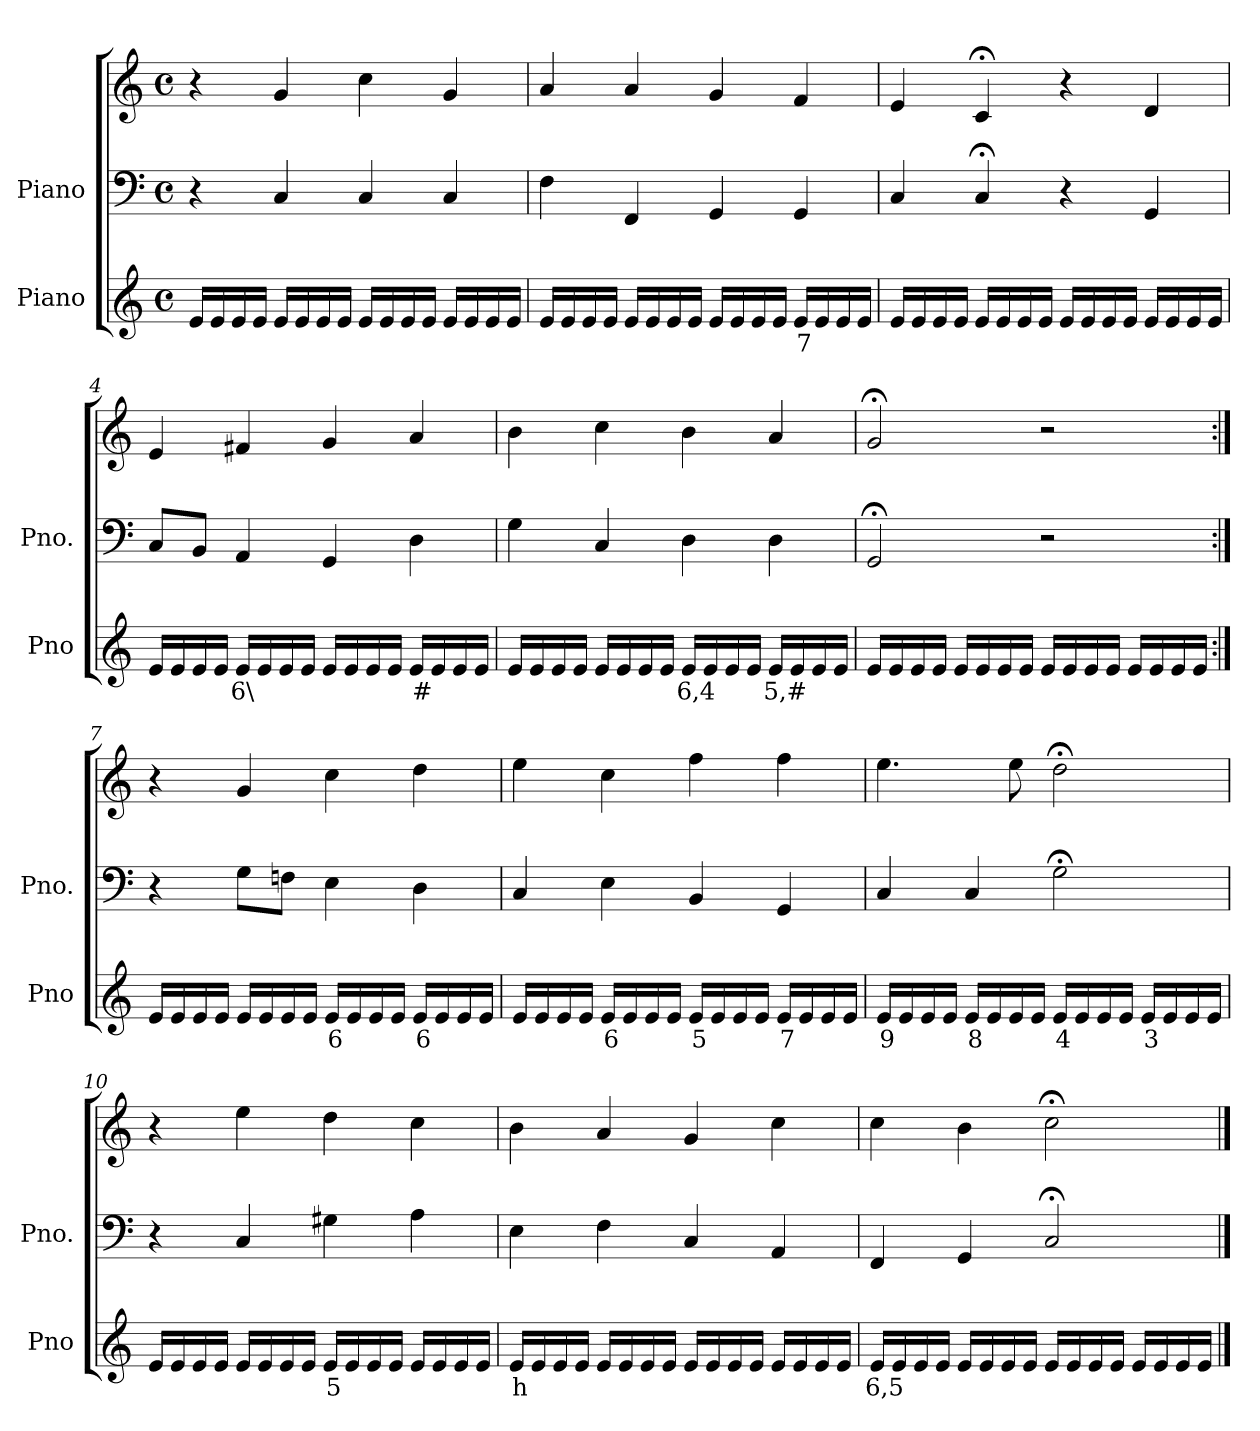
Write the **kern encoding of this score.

**kern	**text	**kern	**kern
*part2	*part2	*part1	*part1
*staff3	*staff3	*staff2	*staff1
*I"Piano	*	*I"Piano	*
*I'Pno	*	*I'Pno.	*
*clefG2	*	*clefF4	*clefG2
*k[]	*	*k[]	*k[]
*M4/4	*	*M4/4	*M4/4
*met(c)	*	*met(c)	*met(c)
=1	=1	=1	=1
16e/LL	.	4r	4r
16e/	.	.	.
16e/	.	.	.
16e/JJ	.	.	.
16e/LL	.	4C/	4g/
16e/	.	.	.
16e/	.	.	.
16e/JJ	.	.	.
16e/LL	.	4C/	4cc\
16e/	.	.	.
16e/	.	.	.
16e/JJ	.	.	.
16e/LL	.	4C/	4g/
16e/	.	.	.
16e/	.	.	.
16e/JJ	.	.	.
=2	=2	=2	=2
16e/LL	.	4F\	4a/
16e/	.	.	.
16e/	.	.	.
16e/JJ	.	.	.
16e/LL	.	4FF/	4a/
16e/	.	.	.
16e/	.	.	.
16e/JJ	.	.	.
16e/LL	.	4GG/	4g/
16e/	.	.	.
16e/	.	.	.
16e/JJ	.	.	.
!	!LO:LY:b	!	!
16e/LL	7	4GG/	4f/
16e/	.	.	.
16e/	.	.	.
16e/JJ	.	.	.
=3	=3	=3	=3
16e/LL	.	4C/	4e/
16e/	.	.	.
16e/	.	.	.
16e/JJ	.	.	.
16e/LL	.	4C;</	4c;</
16e/	.	.	.
16e/	.	.	.
16e/JJ	.	.	.
16e/LL	.	4r	4r
16e/	.	.	.
16e/	.	.	.
16e/JJ	.	.	.
16e/LL	.	4GG/	4d/
16e/	.	.	.
16e/	.	.	.
16e/JJ	.	.	.
=4	=4	=4	=4
16e/LL	.	8C/L	4e/
16e/	.	.	.
!	!LO:LY:b	!	!
16e/	_	8BB/J	.
16e/JJ	.	.	.
!	!LO:LY:b	!	!
16e/LL	6\	4AA/	4f#X/
16e/	.	.	.
16e/	.	.	.
16e/JJ	.	.	.
16e/LL	.	4GG/	4g/
16e/	.	.	.
16e/	.	.	.
16e/JJ	.	.	.
!	!LO:LY:b	!	!
16e/LL	#	4D\	4a/
16e/	.	.	.
16e/	.	.	.
16e/JJ	.	.	.
=5	=5	=5	=5
16e/LL	.	4G\	4b\
16e/	.	.	.
16e/	.	.	.
16e/JJ	.	.	.
16e/LL	.	4C/	4cc\
16e/	.	.	.
16e/	.	.	.
16e/JJ	.	.	.
!	!LO:LY:b	!	!
16e/LL	6,4	4D\	4b\
16e/	.	.	.
16e/	.	.	.
16e/JJ	.	.	.
!	!LO:LY:b	!	!
16e/LL	5,#	4D\	4a/
16e/	.	.	.
16e/	.	.	.
16e/JJ	.	.	.
=6	=6	=6	=6
16e/LL	.	2GG;</	2g;</
16e/	.	.	.
16e/	.	.	.
16e/JJ	.	.	.
16e/LL	.	.	.
16e/	.	.	.
16e/	.	.	.
16e/JJ	.	.	.
16e/LL	.	2r	2r
16e/	.	.	.
16e/	.	.	.
16e/JJ	.	.	.
16e/LL	.	.	.
16e/	.	.	.
16e/	.	.	.
16e/JJ	.	.	.
=7:|!	=7:|!	=7:|!	=7:|!
16e/LL	.	4r	4r
16e/	.	.	.
16e/	.	.	.
16e/JJ	.	.	.
16e/LL	.	8G\L	4g/
16e/	.	.	.
!	!LO:LY:b	!	!
16e/	_	8Fn\J	.
16e/JJ	.	.	.
!	!LO:LY:b	!	!
16e/LL	6	4E\	4cc\
16e/	.	.	.
16e/	.	.	.
16e/JJ	.	.	.
!	!LO:LY:b	!	!
16e/LL	6	4D\	4dd\
16e/	.	.	.
16e/	.	.	.
16e/JJ	.	.	.
=8	=8	=8	=8
16e/LL	.	4C/	4ee\
16e/	.	.	.
16e/	.	.	.
16e/JJ	.	.	.
!	!LO:LY:b	!	!
16e/LL	6	4E\	4cc\
16e/	.	.	.
16e/	.	.	.
16e/JJ	.	.	.
!	!LO:LY:b	!	!
16e/LL	5	4BB/	4ff\
16e/	.	.	.
16e/	.	.	.
16e/JJ	.	.	.
!	!LO:LY:b	!	!
16e/LL	7	4GG/	4ff\
16e/	.	.	.
16e/	.	.	.
16e/JJ	.	.	.
=9	=9	=9	=9
!	!LO:LY:b	!	!
16e/LL	9	4C/	4.ee\
16e/	.	.	.
16e/	.	.	.
16e/JJ	.	.	.
!	!LO:LY:b	!	!
16e/LL	8	4C/	.
16e/	.	.	.
16e/	.	.	8ee\
16e/JJ	.	.	.
!	!LO:LY:b	!	!
16e/LL	4	2G;<\	2dd;<\
16e/	.	.	.
16e/	.	.	.
16e/JJ	.	.	.
!	!LO:LY:b	!	!
16e/LL	3	.	.
16e/	.	.	.
16e/	.	.	.
16e/JJ	.	.	.
=10	=10	=10	=10
16e/LL	.	4r	4r
16e/	.	.	.
16e/	.	.	.
16e/JJ	.	.	.
16e/LL	.	4C/	4ee\
16e/	.	.	.
16e/	.	.	.
16e/JJ	.	.	.
!	!LO:LY:b	!	!
16e/LL	5	4G#X\	4dd\
16e/	.	.	.
16e/	.	.	.
16e/JJ	.	.	.
16e/LL	.	4A\	4cc\
16e/	.	.	.
16e/	.	.	.
16e/JJ	.	.	.
=11	=11	=11	=11
!	!LO:LY:b	!	!
16e/LL	h	4E\	4b\
16e/	.	.	.
16e/	.	.	.
16e/JJ	.	.	.
16e/LL	.	4F\	4a/
16e/	.	.	.
16e/	.	.	.
16e/JJ	.	.	.
16e/LL	.	4C/	4g/
16e/	.	.	.
16e/	.	.	.
16e/JJ	.	.	.
16e/LL	.	4AA/	4cc\
16e/	.	.	.
16e/	.	.	.
16e/JJ	.	.	.
=12	=12	=12	=12
!	!LO:LY:b	!	!
16e/LL	6,5	4FF/	4cc\
16e/	.	.	.
16e/	.	.	.
16e/JJ	.	.	.
16e/LL	.	4GG/	4b\
16e/	.	.	.
16e/	.	.	.
16e/JJ	.	.	.
16e/LL	.	2C;</	2cc;<\
16e/	.	.	.
16e/	.	.	.
16e/JJ	.	.	.
16e/LL	.	.	.
16e/	.	.	.
16e/	.	.	.
16e/JJ	.	.	.
==	==	==	==
*-	*-	*-	*-
